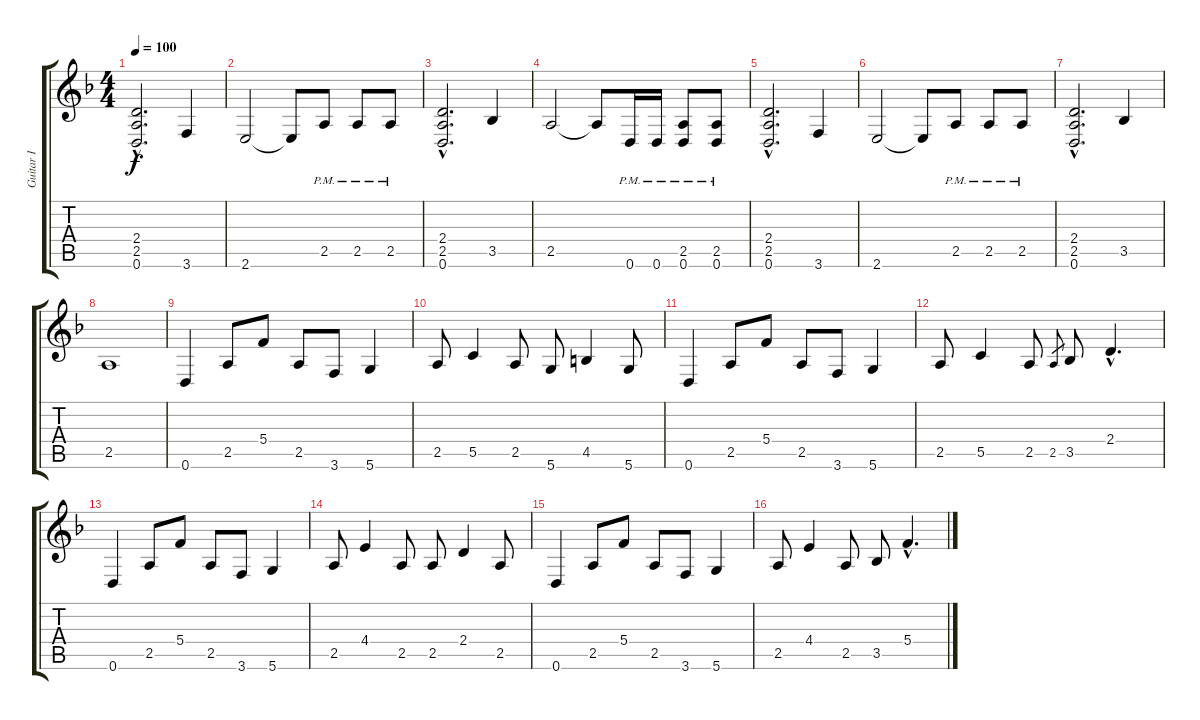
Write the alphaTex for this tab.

\track ("Guitar I" "Guitar I") {instrument distortionguitar}
\staff {score tabs}
\tuning (D4 A3 F3 C3 G2 D2) {hide}
\ts (4 4)
\tempo 100
\clef g2
\ks dminor
(2.4{hac} 2.5{hac} 0.6{hac}).2{d dy f} 3.6.4 |
2.6.2 2.6{t}.8 2.5{pm}.8 2.5{pm}.8 2.5{pm}.8 |
(2.4{hac} 2.5{hac} 0.6{hac}).2{d} 3.5.4 |
2.5.2 2.5{t}.8 0.6{pm}.16 0.6{pm}.16 (2.5{pm} 0.6{pm}).8 (2.5{pm} 0.6{pm}).8 |
(2.4{hac} 2.5{hac} 0.6{hac}).2{d} 3.6.4 |
2.6.2 2.6{t}.8 2.5{pm}.8 2.5{pm}.8 2.5{pm}.8 |
(2.4{hac} 2.5{hac} 0.6{hac}).2{d} 3.5.4 |
2.5.1 |
0.6.4{instrument electricguitarclean} 2.5.8 5.4.8 2.5.8 3.6.8 5.6.4 |
2.5.8 5.5.4 2.5.8 5.6.8 4.5.4 5.6.8 |
0.6.4 2.5.8 5.4.8 2.5.8 3.6.8 5.6.4 |
2.5.8 5.5.4 2.5.8 2.5.8{gr} 3.5.8 2.4{hac}.4{d} |
0.6.4 2.5.8 5.4.8 2.5.8 3.6.8 5.6.4 |
2.5.8 4.4.4 2.5.8 2.5.8 2.4.4 2.5.8 |
0.6.4 2.5.8 5.4.8 2.5.8 3.6.8 5.6.4 |
2.5.8 4.4.4 2.5.8 3.5.8 5.4{hac}.4{d}
